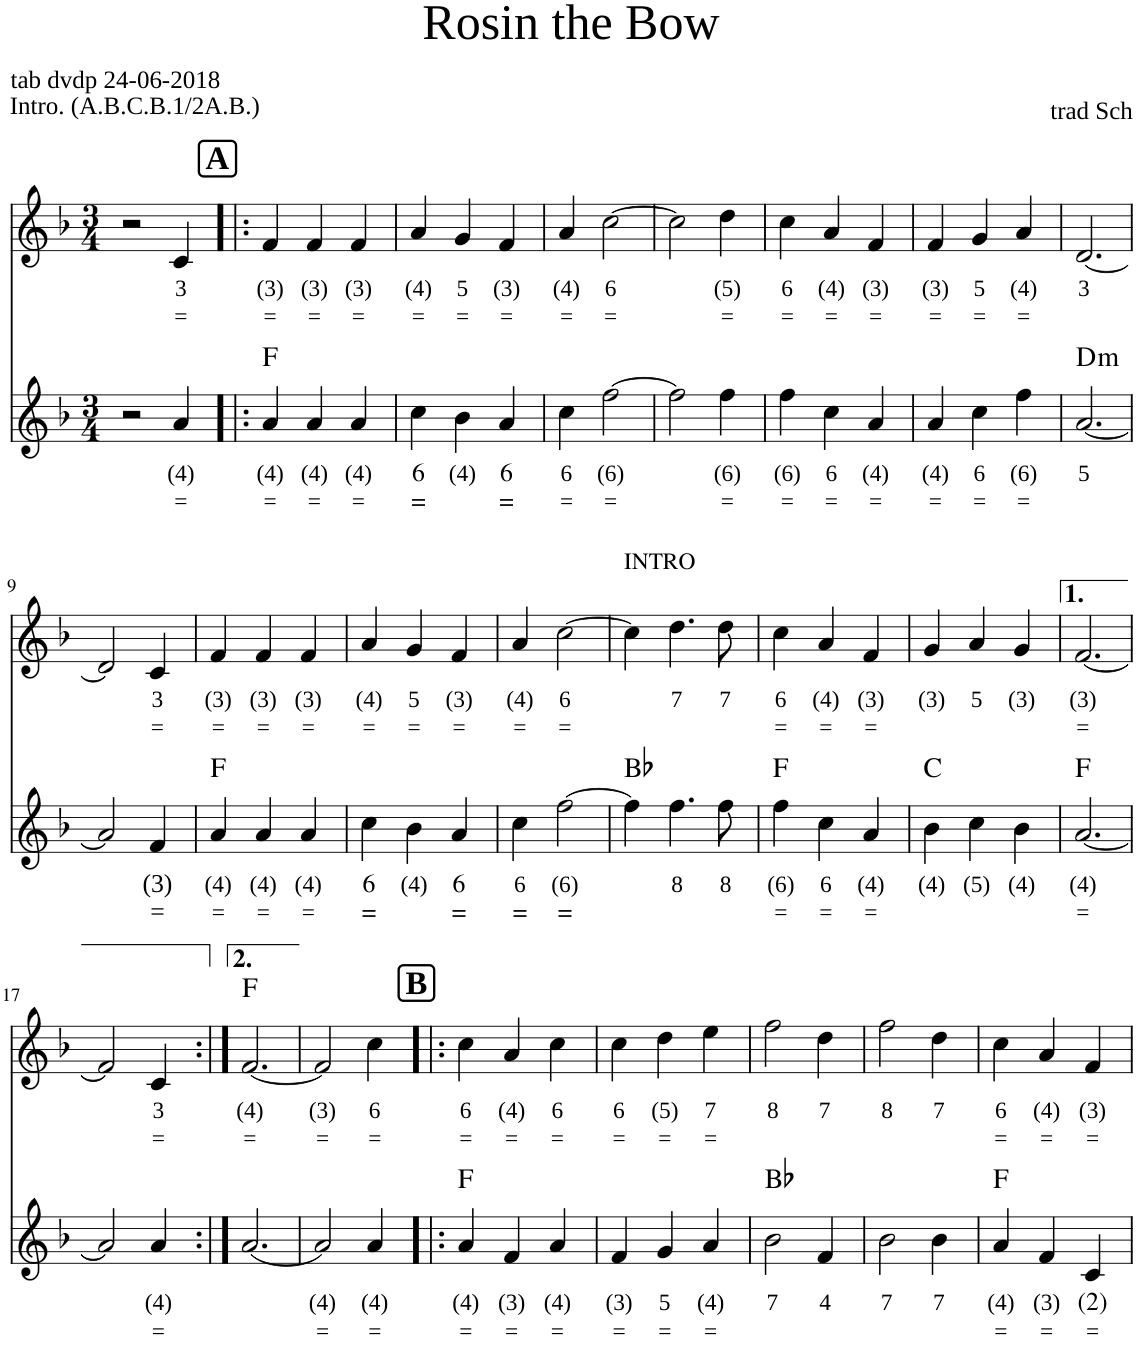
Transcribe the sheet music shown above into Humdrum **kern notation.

**kern	**text	**text	**harte	**kern	**text	**text	**harte
*part2	*part2	*part2	*part2	*part1	*part1	*part1	*part1
*staff2	*staff2	*staff2	*	*staff1	*staff1	*staff1	*
*I"Sequenced By	*	*	*	*I"Rosin The Bow	*	*	*
*clefG2	*	*	*	*clefG2	*	*	*
*k[b-]	*	*	*	*k[b-]	*	*	*
*M3/4	*	*	*	*M3/4	*	*	*
=1	=1	=1	=1	=1	=1	=1	=1
2r	.	.	.	2r	.	.	.
!	!LO:LY:b	!LO:LY:b	!	!	!LO:LY:b	!LO:LY:b	!
4a/	(4)	=	.	4c/	3	=	.
!!LO:REH:place=s1:a:B:cj:fs=14:t=A
=2!|:	=2!|:	=2!|:	=2!|:	=2!|:	=2!|:	=2!|:	=2!|:
!	!LO:LY:b	!LO:LY:b	!	!	!LO:LY:b	!LO:LY:b	!
4a/	(4)	=	F:maj	4f/	(3)	=	.
!	!LO:LY:b	!LO:LY:b	!	!	!LO:LY:b	!LO:LY:b	!
4a/	(4)	=	.	4f/	(3)	=	.
!	!LO:LY:b	!LO:LY:b	!	!	!LO:LY:b	!LO:LY:b	!
4a/	(4)	=	.	4f/	(3)	=	.
=3	=3	=3	=3	=3	=3	=3	=3
!	!LO:LY:b	!LO:LY:b	!	!	!LO:LY:b	!LO:LY:b	!
4cc\	6	=	.	4a/	(4)	=	.
!	!LO:LY:b	!	!	!	!LO:LY:b	!LO:LY:b	!
4b-\	(4)	.	.	4g/	5	=	.
!	!LO:LY:b	!LO:LY:b	!	!	!LO:LY:b	!LO:LY:b	!
4a/	6	=	.	4f/	(3)	=	.
=4	=4	=4	=4	=4	=4	=4	=4
!	!LO:LY:b	!LO:LY:b	!	!	!LO:LY:b	!LO:LY:b	!
4cc\	6	=	.	4a/	(4)	=	.
!	!LO:LY:b	!LO:LY:b	!	!	!LO:LY:b	!LO:LY:b	!
[2ff\	(6)	=	.	[2cc\	6	=	.
=5	=5	=5	=5	=5	=5	=5	=5
2ff\]	.	.	.	2cc\]	.	.	.
!	!LO:LY:b	!LO:LY:b	!	!	!LO:LY:b	!LO:LY:b	!
4ff\	(6)	=	.	4dd\	(5)	=	.
=6	=6	=6	=6	=6	=6	=6	=6
!	!LO:LY:b	!LO:LY:b	!	!	!LO:LY:b	!LO:LY:b	!
4ff\	(6)	=	.	4cc\	6	=	.
!	!LO:LY:b	!LO:LY:b	!	!	!LO:LY:b	!LO:LY:b	!
4cc\	6	=	.	4a/	(4)	=	.
!	!LO:LY:b	!LO:LY:b	!	!	!LO:LY:b	!LO:LY:b	!
4a/	(4)	=	.	4f/	(3)	=	.
=7	=7	=7	=7	=7	=7	=7	=7
!	!LO:LY:b	!LO:LY:b	!	!	!LO:LY:b	!LO:LY:b	!
4a/	(4)	=	.	4f/	(3)	=	.
!	!LO:LY:b	!LO:LY:b	!	!	!LO:LY:b	!LO:LY:b	!
4cc\	6	=	.	4g/	5	=	.
!	!LO:LY:b	!LO:LY:b	!	!	!LO:LY:b	!LO:LY:b	!
4ff\	(6)	=	.	4a/	(4)	=	.
=8	=8	=8	=8	=8	=8	=8	=8
!	!LO:LY:b	!	!LO:H:kt=m	!	!LO:LY:b	!	!
[2.a/	5	.	D:min	[2.d/	3	.	.
!!LO:LB:g=z
=9	=9	=9	=9	=9	=9	=9	=9
2a/]	.	.	.	2d/]	.	.	.
!	!LO:LY:b	!LO:LY:b	!	!	!LO:LY:b	!LO:LY:b	!
4f/	(3)	=	.	4c/	3	=	.
=10	=10	=10	=10	=10	=10	=10	=10
!	!LO:LY:b	!LO:LY:b	!	!	!LO:LY:b	!LO:LY:b	!
4a/	(4)	=	F:maj	4f/	(3)	=	.
!	!LO:LY:b	!LO:LY:b	!	!	!LO:LY:b	!LO:LY:b	!
4a/	(4)	=	.	4f/	(3)	=	.
!	!LO:LY:b	!LO:LY:b	!	!	!LO:LY:b	!LO:LY:b	!
4a/	(4)	=	.	4f/	(3)	=	.
=11	=11	=11	=11	=11	=11	=11	=11
!	!LO:LY:b	!LO:LY:b	!	!	!LO:LY:b	!LO:LY:b	!
4cc\	6	=	.	4a/	(4)	=	.
!	!LO:LY:b	!	!	!	!LO:LY:b	!LO:LY:b	!
4b-\	(4)	.	.	4g/	5	=	.
!	!LO:LY:b	!LO:LY:b	!	!	!LO:LY:b	!LO:LY:b	!
4a/	6	=	.	4f/	(3)	=	.
=12	=12	=12	=12	=12	=12	=12	=12
!	!LO:LY:b	!LO:LY:b	!	!	!LO:LY:b	!LO:LY:b	!
4cc\	6	=	.	4a/	(4)	=	.
!	!LO:LY:b	!LO:LY:b	!	!	!LO:LY:b	!LO:LY:b	!
[2ff\	(6)	=	.	[2cc\	6	=	.
=13	=13	=13	=13	=13	=13	=13	=13
!	!	!	!	!LO:TX:a:t=INTRO	!	!	!
4ff\]	.	.	Bb:maj	4cc\]	.	.	.
!	!LO:LY:b	!	!	!	!LO:LY:b	!	!
4.ff\	8	.	.	4.dd\	7	.	.
!	!LO:LY:b	!	!	!	!LO:LY:b	!	!
8ff\	8	.	.	8dd\	7	.	.
=14	=14	=14	=14	=14	=14	=14	=14
!	!LO:LY:b	!LO:LY:b	!	!	!LO:LY:b	!LO:LY:b	!
4ff\	(6)	=	F:maj	4cc\	6	=	.
!	!LO:LY:b	!LO:LY:b	!	!	!LO:LY:b	!LO:LY:b	!
4cc\	6	=	.	4a/	(4)	=	.
!	!LO:LY:b	!LO:LY:b	!	!	!LO:LY:b	!LO:LY:b	!
4a/	(4)	=	.	4f/	(3)	=	.
=15	=15	=15	=15	=15	=15	=15	=15
!	!LO:LY:b	!	!	!	!LO:LY:b	!	!
4b-\	(4)	.	C:maj	4g/	(3)	.	.
!	!LO:LY:b	!	!	!	!LO:LY:b	!	!
4cc\	(5)	.	.	4a/	5	.	.
!	!LO:LY:b	!	!	!	!LO:LY:b	!	!
4b-\	(4)	.	.	4g/	(3)	.	.
=16	=16	=16	=16	=16	=16	=16	=16
!	!LO:LY:b	!LO:LY:b	!	!	!LO:LY:b	!LO:LY:b	!
[2.a/	(4)	=	F:maj	[2.f/	(3)	=	.
!!LO:LB:g=z
=17	=17	=17	=17	=17	=17	=17	=17
2a/]	.	.	.	2f/]	.	.	.
!	!LO:LY:b	!LO:LY:b	!	!	!LO:LY:b	!LO:LY:b	!
4a/	(4)	=	.	4c/	3	=	.
=18:|!	=18:|!	=18:|!	=18:|!	=18:|!	=18:|!	=18:|!	=18:|!
!	!	!	!	!	!LO:LY:b	!LO:LY:b	!
[2.a/	.	.	.	[2.f/	(4)	=	F:maj
!!LO:REH:place=s1:a:B:cj:fs=14:t=B
=19	=19	=19	=19	=19	=19	=19	=19
!	!LO:LY:b	!LO:LY:b	!	!	!LO:LY:b	!LO:LY:b	!
2a/]	(4)	=	.	2f/]	(3)	=	.
!	!LO:LY:b	!LO:LY:b	!	!	!LO:LY:b	!LO:LY:b	!
4a/	(4)	=	.	4cc\	6	=	.
=20!|:	=20!|:	=20!|:	=20!|:	=20!|:	=20!|:	=20!|:	=20!|:
!	!LO:LY:b	!LO:LY:b	!	!	!LO:LY:b	!LO:LY:b	!
4a/	(4)	=	F:maj	4cc\	6	=	.
!	!LO:LY:b	!LO:LY:b	!	!	!LO:LY:b	!LO:LY:b	!
4f/	(3)	=	.	4a/	(4)	=	.
!	!LO:LY:b	!LO:LY:b	!	!	!LO:LY:b	!LO:LY:b	!
4a/	(4)	=	.	4cc\	6	=	.
=21	=21	=21	=21	=21	=21	=21	=21
!	!LO:LY:b	!LO:LY:b	!	!	!LO:LY:b	!LO:LY:b	!
4f/	(3)	=	.	4cc\	6	=	.
!	!LO:LY:b	!LO:LY:b	!	!	!LO:LY:b	!LO:LY:b	!
4g/	5	=	.	4dd\	(5)	=	.
!	!LO:LY:b	!LO:LY:b	!	!	!LO:LY:b	!LO:LY:b	!
4a/	(4)	=	.	4ee\	7	=	.
=22	=22	=22	=22	=22	=22	=22	=22
!	!LO:LY:b	!	!	!	!LO:LY:b	!	!
2b-\	7	.	Bb:maj	2ff\	8	.	.
!	!LO:LY:b	!	!	!	!LO:LY:b	!	!
4f/	4	.	.	4dd\	7	.	.
=23	=23	=23	=23	=23	=23	=23	=23
!	!LO:LY:b	!	!	!	!LO:LY:b	!	!
2b-\	7	.	.	2ff\	8	.	.
!	!LO:LY:b	!	!	!	!LO:LY:b	!	!
4b-\	7	.	.	4dd\	7	.	.
=24	=24	=24	=24	=24	=24	=24	=24
!	!LO:LY:b	!LO:LY:b	!	!	!LO:LY:b	!LO:LY:b	!
4a/	(4)	=	F:maj	4cc\	6	=	.
!	!LO:LY:b	!LO:LY:b	!	!	!LO:LY:b	!LO:LY:b	!
4f/	(3)	=	.	4a/	(4)	=	.
!	!LO:LY:b	!LO:LY:b	!	!	!LO:LY:b	!LO:LY:b	!
4c/	(2)	=	.	4f/	(3)	=	.
=	=	=	=	=	=	=	=
*-	*-	*-	*-	*-	*-	*-	*-
